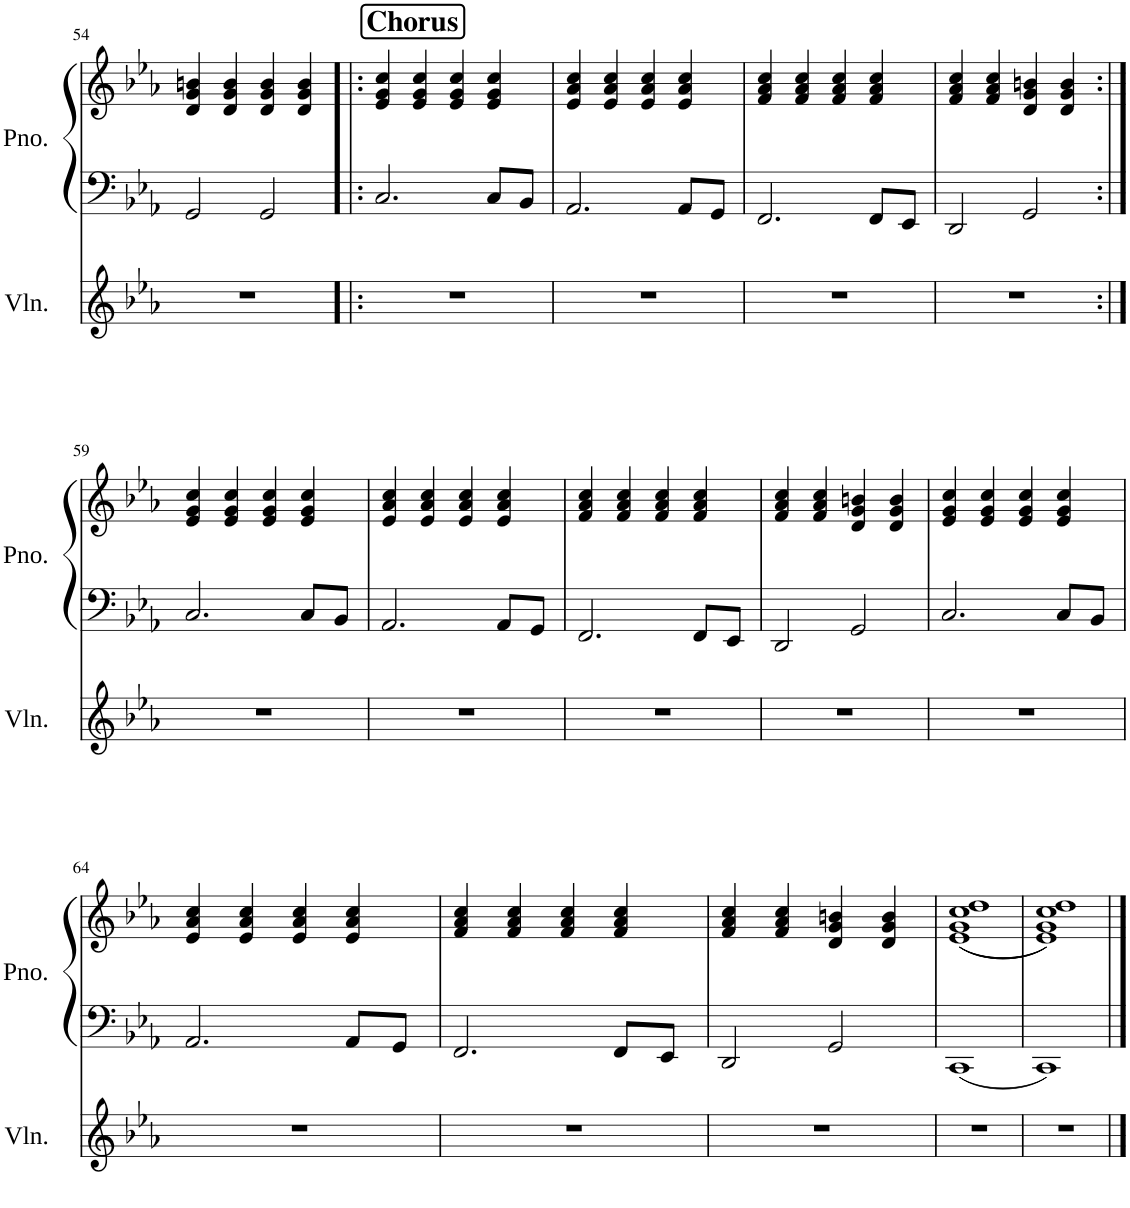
**kern	**kern	**kern
*part2	*part1	*part1
*staff3	*staff2	*staff1
*I"Violin	*I"Piano	*
*I'Vln.	*I'Pno.	*
!!LO:PB:g=z
*clefG2	*clefF4	*clefG2
*k[b-e-a-]	*k[b-e-a-]	*k[b-e-a-]
*M4/4	*M4/4	*M4/4
=54	=54	=54
1r	2GG/	4d/ 4g/ 4bn/
.	.	4d/ 4g/ 4b/
.	2GG/	4d/ 4g/ 4b/
.	.	4d/ 4g/ 4b/
!!LO:REH:place=s1:a:B:cj:fs=14:t=Chorus:qo=1
=55!|:	=55!|:	=55!|:
1r	2.C/	4e-/ 4g/ 4cc/
.	.	4e-/ 4g/ 4cc/
.	.	4e-/ 4g/ 4cc/
.	8C/L	4e-/ 4g/ 4cc/
.	8BB-/J	.
=56	=56	=56
1r	2.AA-/	4e-/ 4a-/ 4cc/
.	.	4e-/ 4a-/ 4cc/
.	.	4e-/ 4a-/ 4cc/
.	8AA-/L	4e-/ 4a-/ 4cc/
.	8GG/J	.
=57	=57	=57
1r	2.FF/	4f/ 4a-/ 4cc/
.	.	4f/ 4a-/ 4cc/
.	.	4f/ 4a-/ 4cc/
.	8FF/L	4f/ 4a-/ 4cc/
.	8EE-/J	.
=58	=58	=58
1r	2DD/	4f/ 4a-/ 4cc/
.	.	4f/ 4a-/ 4cc/
.	2GG/	4d/ 4g/ 4bn/
.	.	4d/ 4g/ 4b/
!!LO:LB:g=z
=59:|!	=59:|!	=59:|!
1r	2.C/	4e-/ 4g/ 4cc/
.	.	4e-/ 4g/ 4cc/
.	.	4e-/ 4g/ 4cc/
.	8C/L	4e-/ 4g/ 4cc/
.	8BB-/J	.
=60	=60	=60
1r	2.AA-/	4e-/ 4a-/ 4cc/
.	.	4e-/ 4a-/ 4cc/
.	.	4e-/ 4a-/ 4cc/
.	8AA-/L	4e-/ 4a-/ 4cc/
.	8GG/J	.
=61	=61	=61
1r	2.FF/	4f/ 4a-/ 4cc/
.	.	4f/ 4a-/ 4cc/
.	.	4f/ 4a-/ 4cc/
.	8FF/L	4f/ 4a-/ 4cc/
.	8EE-/J	.
=62	=62	=62
1r	2DD/	4f/ 4a-/ 4cc/
.	.	4f/ 4a-/ 4cc/
.	2GG/	4d/ 4g/ 4bn/
.	.	4d/ 4g/ 4b/
=63	=63	=63
1r	2.C/	4e-/ 4g/ 4cc/
.	.	4e-/ 4g/ 4cc/
.	.	4e-/ 4g/ 4cc/
.	8C/L	4e-/ 4g/ 4cc/
.	8BB-/J	.
!!LO:LB:g=z
=64	=64	=64
1r	2.AA-/	4e-/ 4a-/ 4cc/
.	.	4e-/ 4a-/ 4cc/
.	.	4e-/ 4a-/ 4cc/
.	8AA-/L	4e-/ 4a-/ 4cc/
.	8GG/J	.
=65	=65	=65
1r	2.FF/	4f/ 4a-/ 4cc/
.	.	4f/ 4a-/ 4cc/
.	.	4f/ 4a-/ 4cc/
.	8FF/L	4f/ 4a-/ 4cc/
.	8EE-/J	.
=66	=66	=66
1r	2DD/	4f/ 4a-/ 4cc/
.	.	4f/ 4a-/ 4cc/
.	2GG/	4d/ 4g/ 4bn/
.	.	4d/ 4g/ 4b/
=67	=67	=67
1r	1CC	((1e- 1g 1cc 1dd
=68	=68	=68
1r	1CC	1e- 1g 1cc 1dd))
==	==	==
*-	*-	*-
